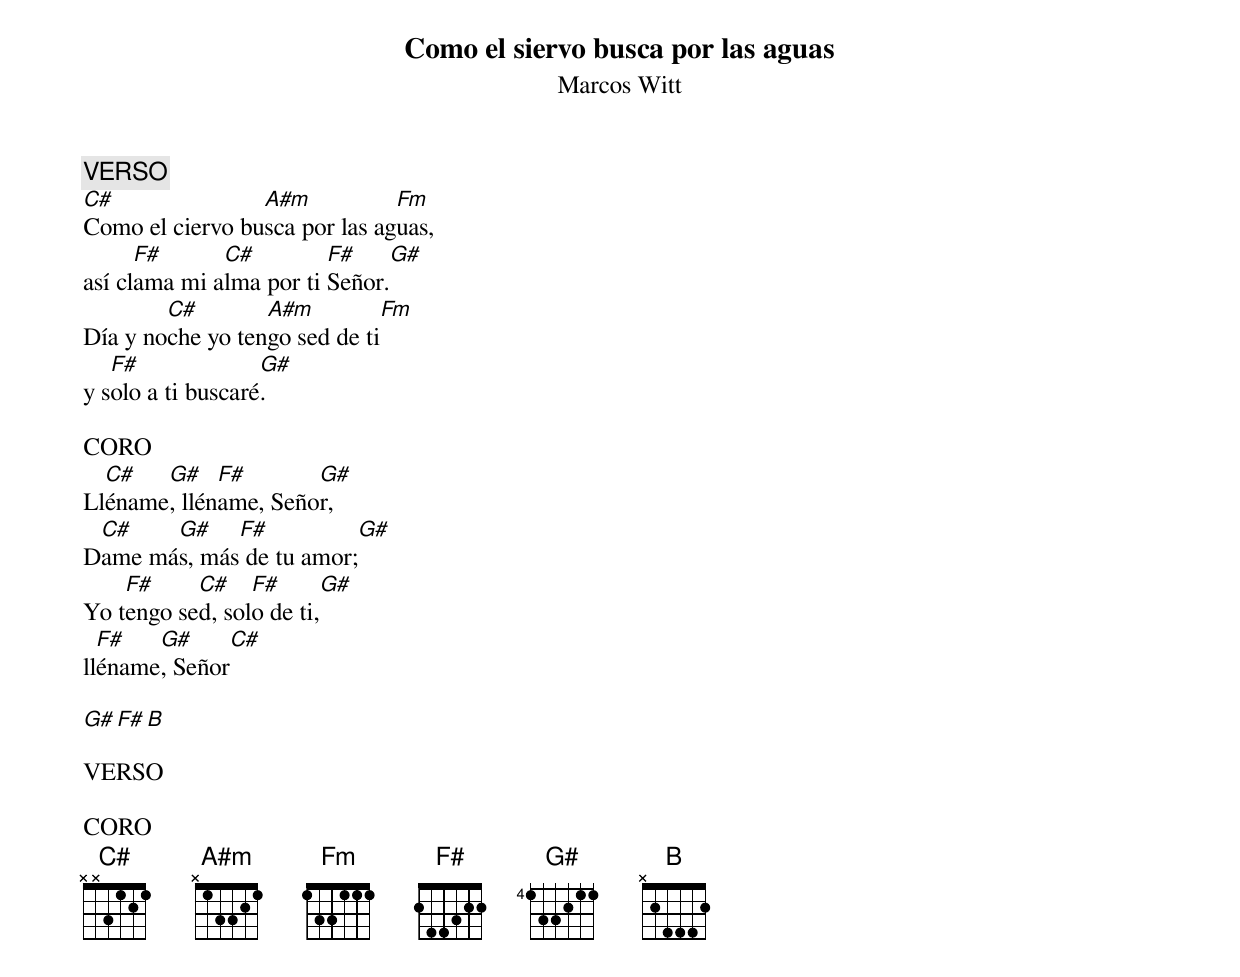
Como el siervo busca por las aguas
Marcos Witt

VERSO
C#               A#m           Fm
Como el ciervo busca por las aguas,
      F#      C#         F#    G#
así clama mi alma por ti Señor.
        C#        A#m          Fm
Día y noche yo tengo sed de ti
   F#              G#
y solo a ti buscaré.

CORO
  C#   G#    F#       G#
Lléname, lléname, Señor,
 C#    G#    F#          G#
Dame más, más de tu amor;
    F#     C#    F#       G#
Yo tengo sed, solo de ti,
  F#   G#     C#
lléname, Señor

G# F# B

VERSO

CORO
